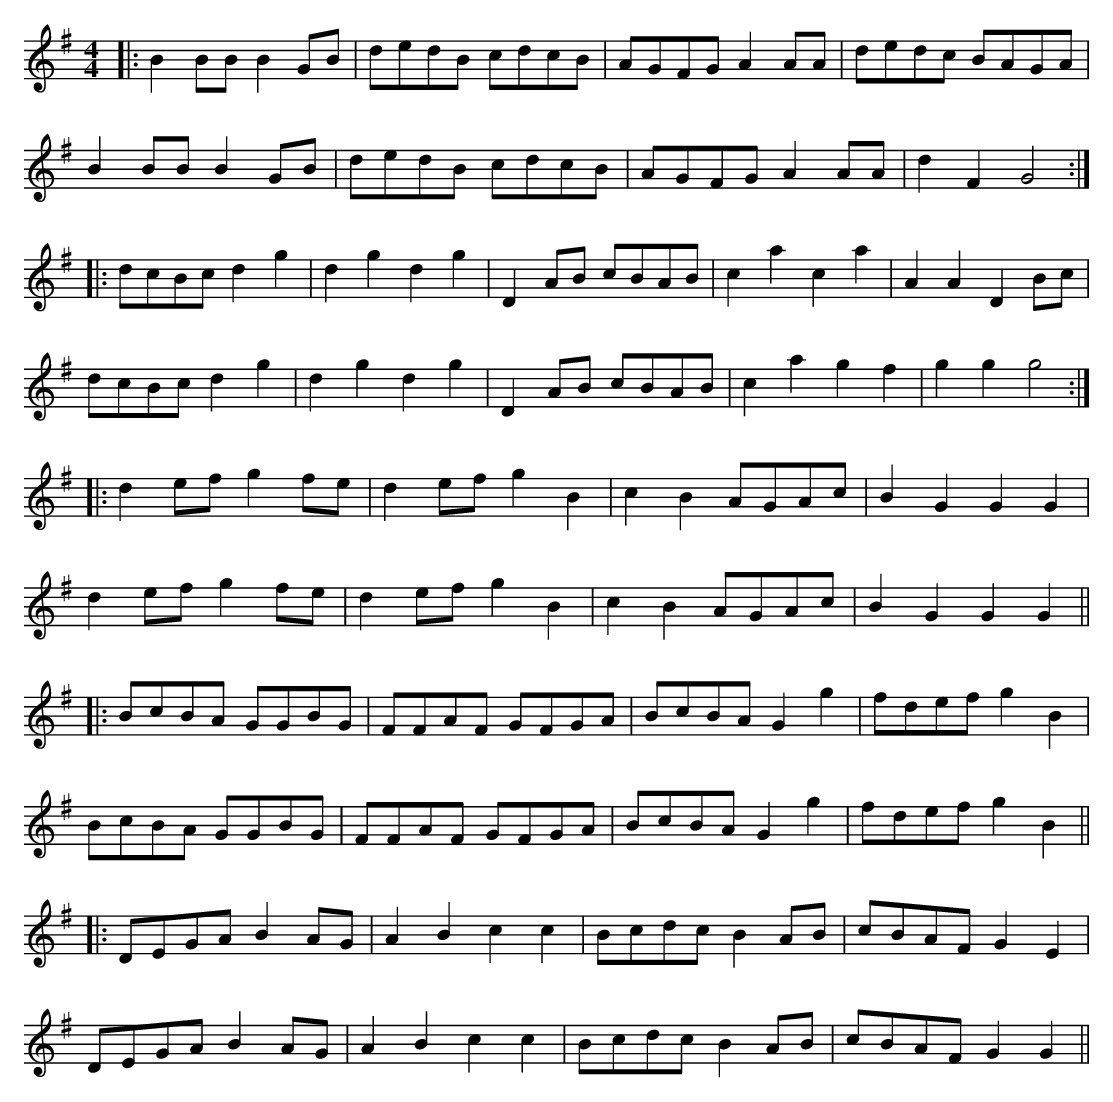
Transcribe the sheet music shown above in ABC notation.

X:1
M:4/4
K:G
|:B2 BB B2 GB|dedB cdcB|AGFG A2 AA|dedc BAGA|
B2 BB B2 GB|dedB cdcB|AGFG A2 AA|d2 F2 G4:|
|:dcBc d2 g2|d2 g2 d2 g2|D2 AB cBAB|c2 a2 c2 a2|A2 A2 D2 Bc|
dcBc d2 g2|d2 g2 d2 g2|D2 AB cBAB|c2 a2 g2 f2|g2 g2 g4:|
|:d2 ef g2 fe|d2 ef g2 B2|c2 B2 AGAc|B2 G2 G2 G2|
d2 ef g2 fe|d2 ef g2 B2|c2 B2 AGAc|B2 G2 G2 G2||
|:BcBA GGBG|FFAF GFGA|BcBA G2 g2|fdef g2 B2|
BcBA GGBG|FFAF GFGA|BcBA G2 g2|fdef g2 B2||
|:DEGA B2 AG|A2 B2 c2 c2|Bcdc B2 AB|cBAF G2 E2|
DEGA B2 AG|A2 B2 c2 c2|Bcdc B2 AB|cBAF G2 G2||
